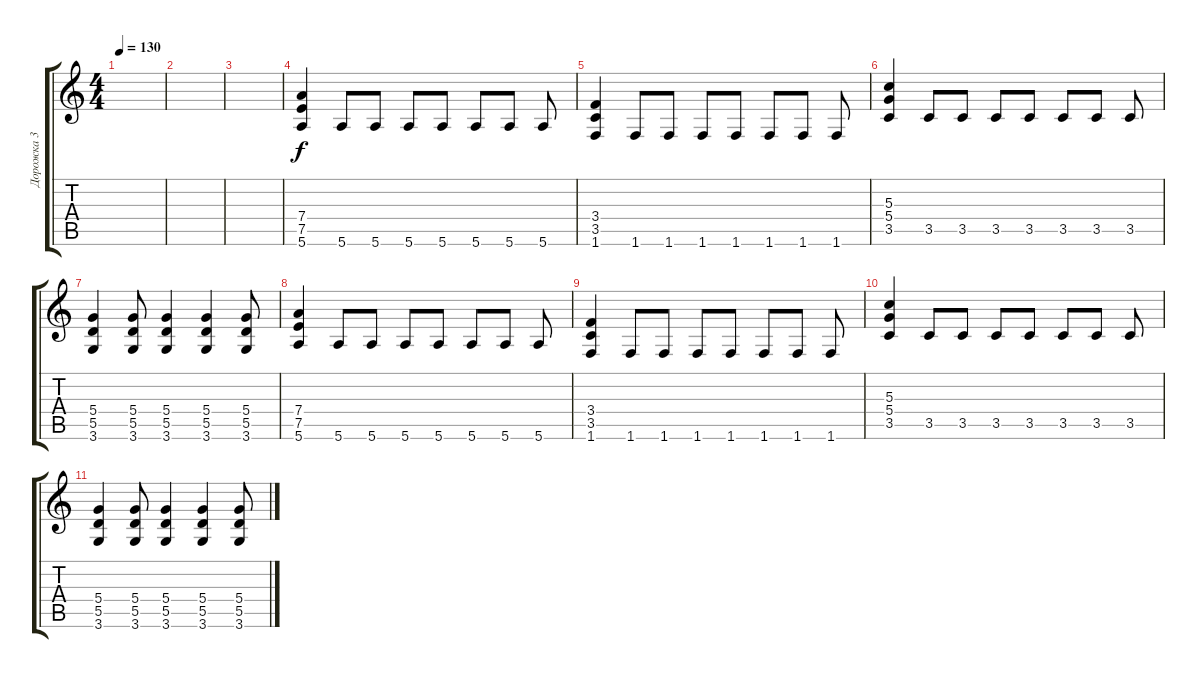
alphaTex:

\track ("Дорожка 3" "Дорожка 3") {instrument overdrivenguitar}
\staff {score tabs}
\tuning (E4 B3 G3 D3 A2 E2) {hide}
\ts (4 4)
\tempo 130
\clef g2
\ks c
|
|
|
(7.4 7.5 5.6).4 5.6.8 5.6.8 5.6.8 5.6.8 5.6.8 5.6.8 5.6.8 |
(3.4 3.5 1.6).4 1.6.8 1.6.8 1.6.8 1.6.8 1.6.8 1.6.8 1.6.8 |
(5.3 5.4 3.5).4 3.5.8 3.5.8 3.5.8 3.5.8 3.5.8 3.5.8 3.5.8 |
(5.4 5.5 3.6).4 (5.4 5.5 3.6).8 (5.4 5.5 3.6).4 (5.4 5.5 3.6).4 (5.4 5.5 3.6).8 |
(7.4 7.5 5.6).4 5.6.8 5.6.8 5.6.8 5.6.8 5.6.8 5.6.8 5.6.8 |
(3.4 3.5 1.6).4 1.6.8 1.6.8 1.6.8 1.6.8 1.6.8 1.6.8 1.6.8 |
(5.3 5.4 3.5).4 3.5.8 3.5.8 3.5.8 3.5.8 3.5.8 3.5.8 3.5.8 |
(5.4 5.5 3.6).4 (5.4 5.5 3.6).8 (5.4 5.5 3.6).4 (5.4 5.5 3.6).4 (5.4 5.5 3.6).8
